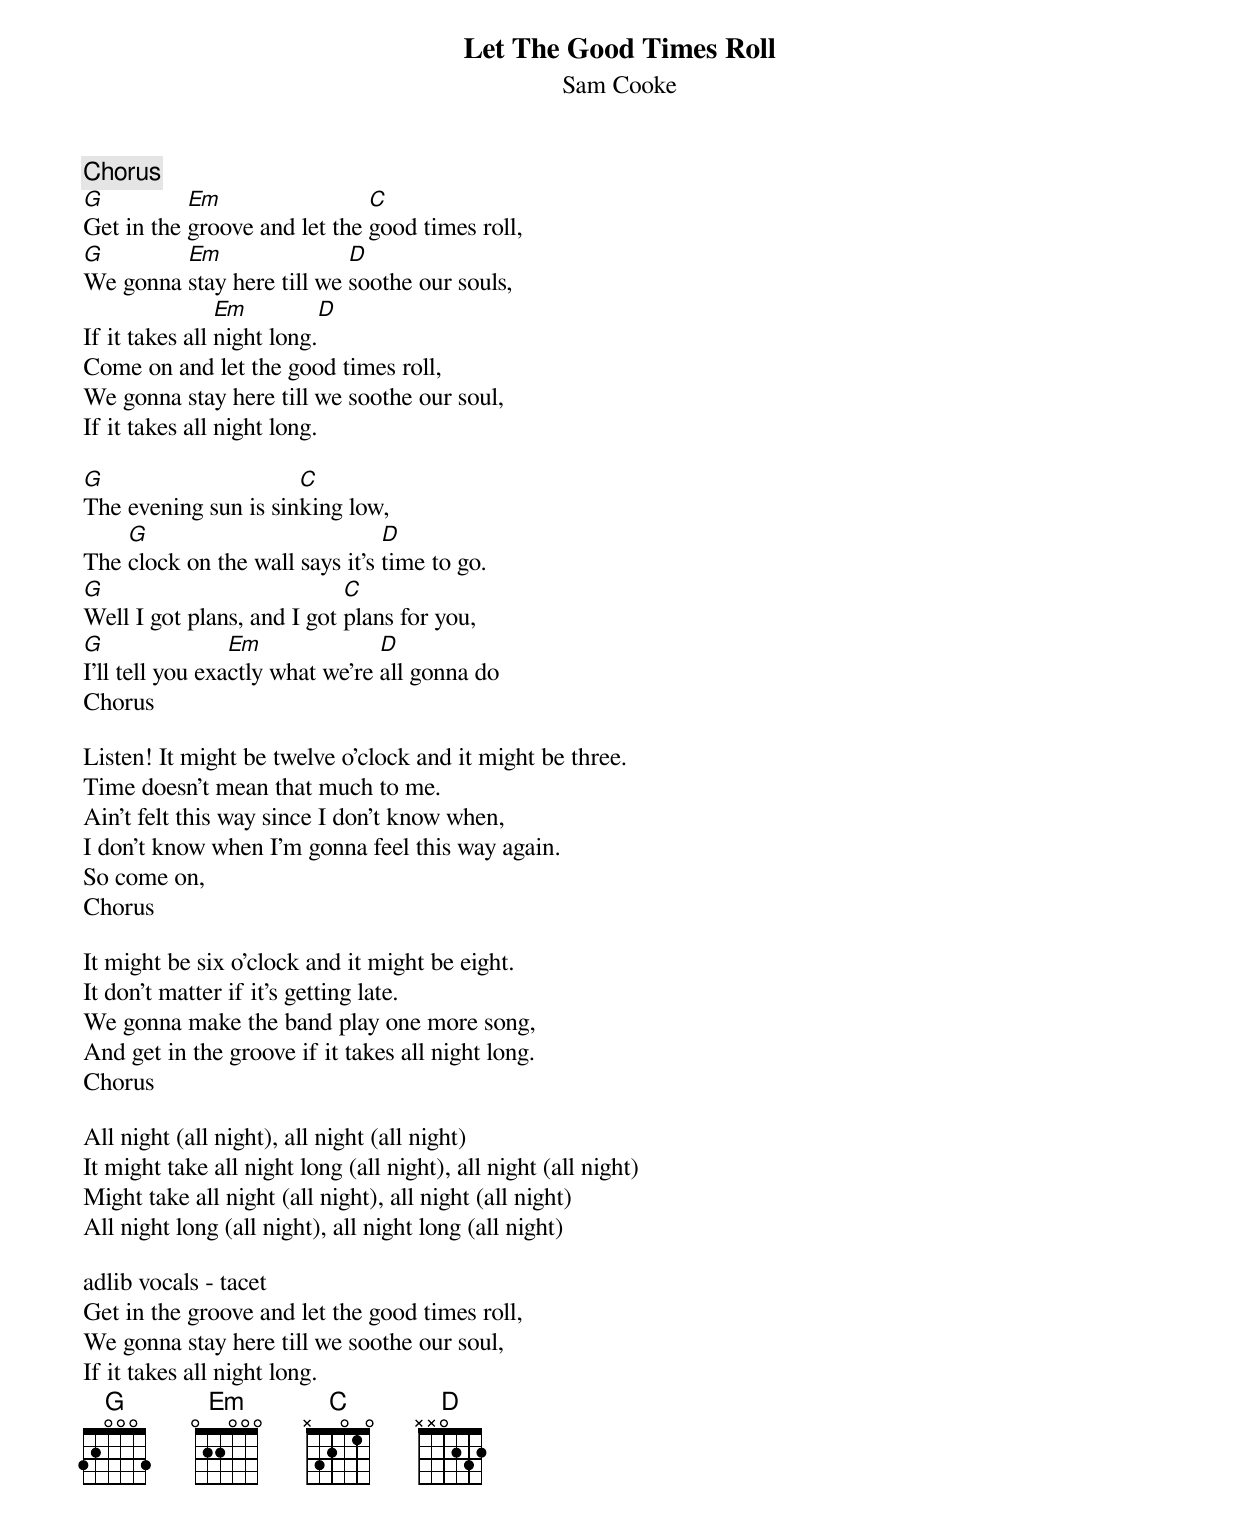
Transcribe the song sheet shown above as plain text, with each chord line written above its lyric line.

Let The Good Times Roll
Sam Cooke
Chorus
G          Em                 C
Get in the groove and let the good times roll,
G        Em                D
We gonna stay here till we soothe our souls,
                Em           D
If it takes all night long.
Come on and let the good times roll,
We gonna stay here till we soothe our soul,
If it takes all night long.

G                     C
The evening sun is sinking low,
    G                           D
The clock on the wall says it's time to go.
G                           C
Well I got plans, and I got plans for you,
G                Em              D
I'll tell you exactly what we're all gonna do
Chorus

Listen! It might be twelve o'clock and it might be three.
Time doesn't mean that much to me.
Ain't felt this way since I don't know when,
I don't know when I'm gonna feel this way again.
So come on,
Chorus

It might be six o'clock and it might be eight.
It don't matter if it's getting late.
We gonna make the band play one more song,
And get in the groove if it takes all night long.
Chorus

All night (all night), all night (all night)
It might take all night long (all night), all night (all night)
Might take all night (all night), all night (all night)
All night long (all night), all night long (all night)

adlib vocals - tacet
Get in the groove and let the good times roll,
We gonna stay here till we soothe our soul,
If it takes all night long.
